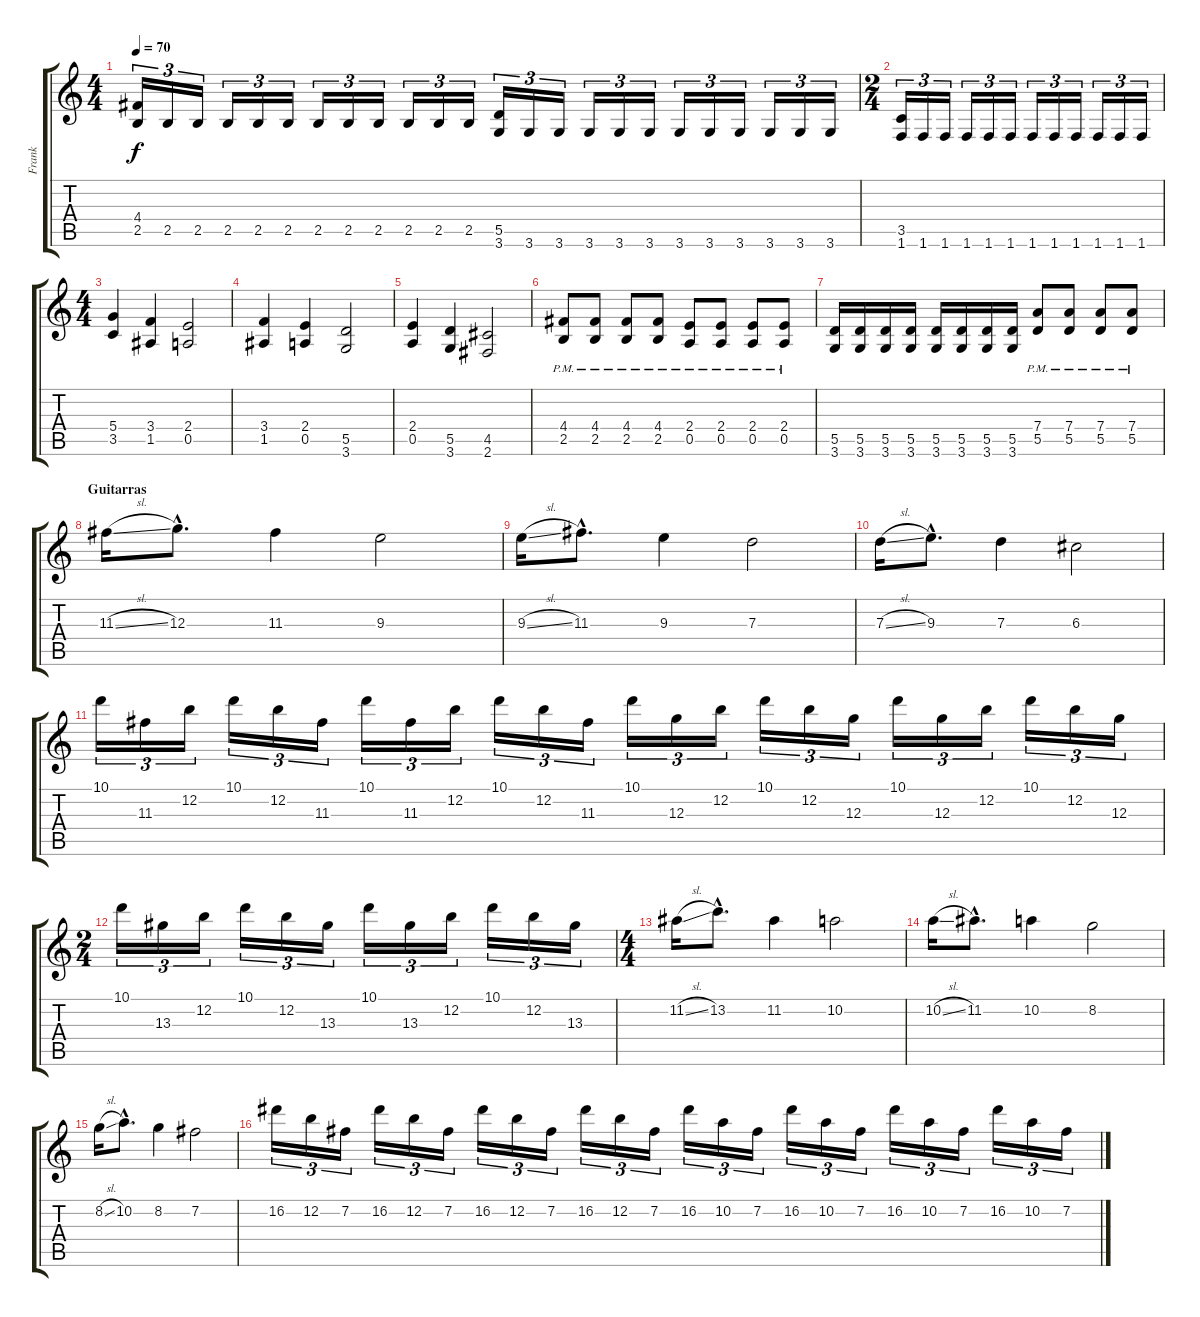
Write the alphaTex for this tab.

\track ("Frank" "Frank") {instrument distortionguitar}
\staff {score tabs}
\tuning (E4 B3 G3 D3 A2 E2) {hide}
\ts (4 4)
\tempo 70
\clef g2
\ks c
(4.4 2.5).16{tu (3 2) dy f} 2.5.16{tu (3 2)} 2.5.16{tu (3 2)} 2.5.16{tu (3 2)} 2.5.16{tu (3 2)} 2.5.16{tu (3 2)} 2.5.16{tu (3 2)} 2.5.16{tu (3 2)} 2.5.16{tu (3 2)} 2.5.16{tu (3 2)} 2.5.16{tu (3 2)} 2.5.16{tu (3 2)} (5.5 3.6).16{tu (3 2)} 3.6.16{tu (3 2)} 3.6.16{tu (3 2)} 3.6.16{tu (3 2)} 3.6.16{tu (3 2)} 3.6.16{tu (3 2)} 3.6.16{tu (3 2)} 3.6.16{tu (3 2)} 3.6.16{tu (3 2)} 3.6.16{tu (3 2)} 3.6.16{tu (3 2)} 3.6.16{tu (3 2)} |
\ts (2 4)
(3.5 1.6).16{tu (3 2)} 1.6.16{tu (3 2)} 1.6.16{tu (3 2)} 1.6.16{tu (3 2)} 1.6.16{tu (3 2)} 1.6.16{tu (3 2)} 1.6.16{tu (3 2)} 1.6.16{tu (3 2)} 1.6.16{tu (3 2)} 1.6.16{tu (3 2)} 1.6.16{tu (3 2)} 1.6.16{tu (3 2)} |
\ts (4 4)
(5.4 3.5).4 (3.4 1.5).4 (2.4 0.5).2 |
(3.4 1.5).4 (2.4 0.5).4 (5.5 3.6).2 |
(2.4 0.5).4 (5.5 3.6).4 (4.5 2.6).2 |
(4.4{pm} 2.5{pm}).8 (4.4{pm} 2.5{pm}).8 (4.4{pm} 2.5{pm}).8 (4.4{pm} 2.5{pm}).8 (2.4{pm} 0.5{pm}).8 (2.4{pm} 0.5{pm}).8 (2.4{pm} 0.5{pm}).8 (2.4{pm} 0.5{pm}).8 |
(5.5 3.6).16 (5.5 3.6).16 (5.5 3.6).16 (5.5 3.6).16 (5.5 3.6).16 (5.5 3.6).16 (5.5 3.6).16 (5.5 3.6).16 (7.4{pm} 5.5{pm}).8 (7.4{pm} 5.5{pm}).8 (7.4{pm} 5.5{pm}).8 (7.4{pm} 5.5{pm}).8 |
\section ("" "Guitarras")
11.3{sl}.16 12.3{hac}.8{d volume 13 balance 3} 11.3.4 9.3.2 |
9.3{sl}.16 11.3{hac}.8{d} 9.3.4 7.3.2 |
7.3{sl}.16 9.3{hac}.8{d} 7.3.4 6.3.2 |
10.1.16{tu (3 2)} 11.3.16{tu (3 2)} 12.2.16{tu (3 2)} 10.1.16{tu (3 2)} 12.2.16{tu (3 2)} 11.3.16{tu (3 2)} 10.1.16{tu (3 2)} 11.3.16{tu (3 2)} 12.2.16{tu (3 2)} 10.1.16{tu (3 2)} 12.2.16{tu (3 2)} 11.3.16{tu (3 2)} 10.1.16{tu (3 2)} 12.3.16{tu (3 2)} 12.2.16{tu (3 2)} 10.1.16{tu (3 2)} 12.2.16{tu (3 2)} 12.3.16{tu (3 2)} 10.1.16{tu (3 2)} 12.3.16{tu (3 2)} 12.2.16{tu (3 2)} 10.1.16{tu (3 2)} 12.2.16{tu (3 2)} 12.3.16{tu (3 2)} |
\ts (2 4)
10.1.16{tu (3 2)} 13.3.16{tu (3 2)} 12.2.16{tu (3 2)} 10.1.16{tu (3 2)} 12.2.16{tu (3 2)} 13.3.16{tu (3 2)} 10.1.16{tu (3 2)} 13.3.16{tu (3 2)} 12.2.16{tu (3 2)} 10.1.16{tu (3 2)} 12.2.16{tu (3 2)} 13.3.16{tu (3 2)} |
\ts (4 4)
11.2{sl}.16 13.2{hac}.8{d} 11.2.4 10.2.2 |
10.2{sl}.16 11.2{hac}.8{d} 10.2.4 8.2.2 |
8.2{sl}.16 10.2{hac}.8{d} 8.2.4 7.2.2 |
16.2.16{tu (3 2)} 12.2.16{tu (3 2)} 7.2.16{tu (3 2)} 16.2.16{tu (3 2)} 12.2.16{tu (3 2)} 7.2.16{tu (3 2)} 16.2.16{tu (3 2)} 12.2.16{tu (3 2)} 7.2.16{tu (3 2)} 16.2.16{tu (3 2)} 12.2.16{tu (3 2)} 7.2.16{tu (3 2)} 16.2.16{tu (3 2)} 10.2.16{tu (3 2)} 7.2.16{tu (3 2)} 16.2.16{tu (3 2)} 10.2.16{tu (3 2)} 7.2.16{tu (3 2)} 16.2.16{tu (3 2)} 10.2.16{tu (3 2)} 7.2.16{tu (3 2)} 16.2.16{tu (3 2)} 10.2.16{tu (3 2)} 7.2.16{tu (3 2)}
